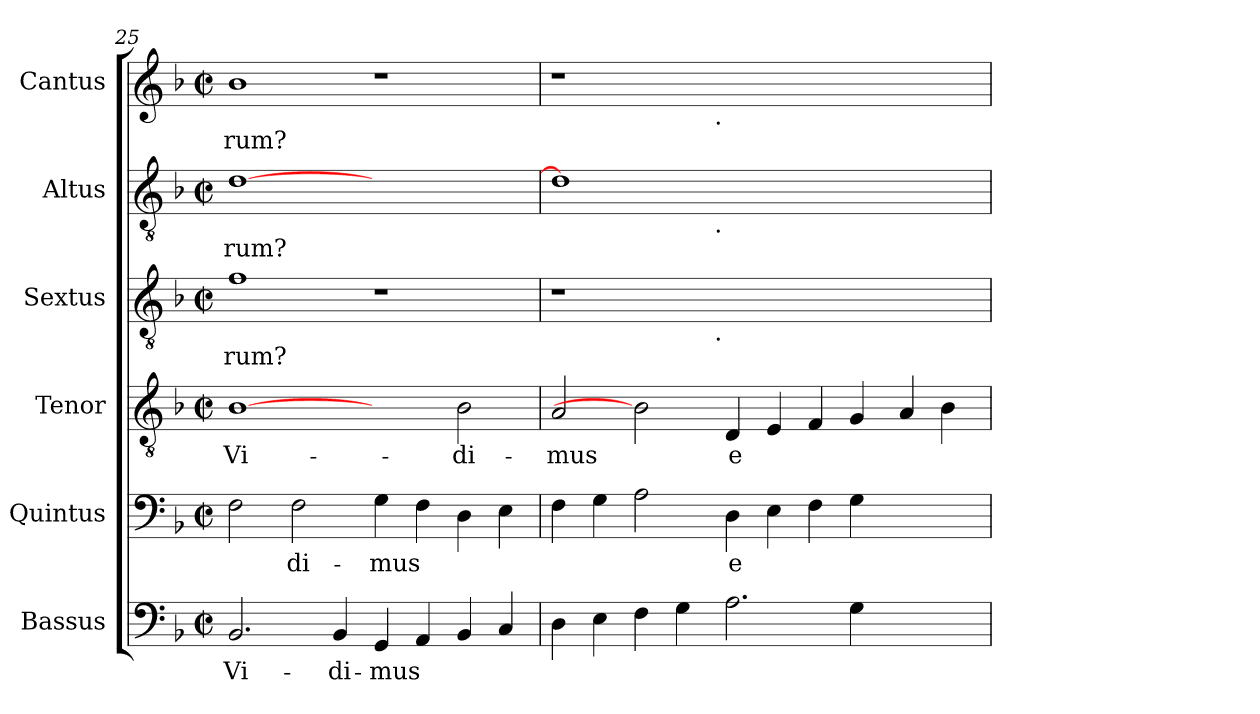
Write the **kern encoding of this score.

**kern	**text	**kern	**text	**kern	**text	**kern	**text	**kern	**text	**kern	**text
*part6	*part6	*part5	*part5	*part4	*part4	*part3	*part3	*part2	*part2	*part1	*part1
*staff6	*staff6	*staff5	*staff5	*staff4	*staff4	*staff3	*staff3	*staff2	*staff2	*staff1	*staff1
*I"Bassus	*	*I"Quintus	*	*I"Tenor	*	*I"Sextus	*	*I"Altus	*	*I"Cantus	*
*I'Bassus	*	*I'Quintus	*	*I'Tenor	*	*I'Sextus	*	*I'Altus	*	*I'Cantus	*
*clefF4	*	*clefF4	*	*clefGv2	*	*clefGv2	*	*clefGv2	*	*clefG2	*
*k[b-]	*	*k[b-]	*	*k[b-]	*	*k[b-]	*	*k[b-]	*	*k[b-]	*
*F:	*	*F:	*	*F:	*	*F:	*	*F:	*	*F:	*
*M2/2	*	*M2/2	*	*M2/2	*	*M2/2	*	*M2/2	*	*M2/2	*
*met(c|)	*	*met(c|)	*	*met(c|)	*	*met(c|)	*	*met(c|)	*	*met(c|)	*
=25	=25	=25	=25	=25	=25	=25	=25	=25	=25	=25	=25
!	!LO:LY:b:cj	!	!	!	!LO:LY:b:cj	!	!LO:LY:b:cj	!	!LO:LY:b:cj	!	!LO:LY:b:cj
2.BB-/	Vi-	2F\	.	[1B-	Vi-	1f	rum?	[1d	-rum?	1b-	-rum?
!	!	!	!LO:LY:b:cj	!	!	!	!	!	!	!	!
.	.	2F\	-di-	.	.	.	.	.	.	.	.
!	!LO:LY:b:cj	!	!	!	!	!	!	!	!	!	!
4BB-/	-di-	.	.	.	.	.	.	.	.	.	.
!	!LO:LY:b	!	!LO:LY:b	!	!	!	!	!	!	!	!
4GG/	-mus	4G\	-mus	2ryy	.	1r	.	1ryy	.	1r	.
4AA/	.	4F\	.	.	.	.	.	.	.	.	.
!	!	!	!	!	!LO:LY:b:cj	!	!	!	!	!	!
4BB-/	.	4D\	.	2B-\	-di-	.	.	.	.	.	.
4C/	.	4E\	.	.	.	.	.	.	.	.	.
!!LO:LB:g=z
=26	=26	=26	=26	=26	=26	=26	=26	=26	=26	=26	=26
!	!	!	!	!	!LO:LY:b:cj	!	!	!	!	!	!
*	*	*	*	*	*	*^	*	*^	*	*^	*
4D\	.	4F\	.	2A/	-mus	1r	2ryy	.	1d]	2ryy	.	1r	2ryy	.
4E\	.	4G\	.	.	.	.	.	.	.	.	.	.	.	.
4F\	.	2A\	.	2B-]	.	.	4...ryy	.	.	4...ryy	.	.	4...ryy	.
4G\	.	.	.	.	.	.	.	.	.	.	.	.	.	.
!	!	!	!	!	!	!	!	!	!	!	!	!	!LO:TX:b:t=.	!
!	!	!	!	!	!	!	!	!	!	!LO:TX:b:t=.	!	!	!	!
!	!	!	!	!	!	!	!LO:TX:b:t=.	!	!	!	!	!	!	!
.	.	.	.	.	.	.	1ryy	.	.	1ryy	.	.	1ryy	.
!	!	!	!LO:LY:b:cj	!	!LO:LY:b:cj	!	!	!	!	!	!	!	!	!
2.A\	.	4D\	e	4D/	e	1.ryy	.	.	1.ryy	.	.	1.ryy	.	.
.	.	4E\	.	4E/	.	.	.	.	.	.	.	.	.	.
.	.	4F\	.	4F/	.	.	.	.	.	.	.	.	.	.
4G\	.	4G\	.	4G/	.	.	.	.	.	.	.	.	.	.
.	.	.	.	.	.	.	2ryy	.	.	2ryy	.	.	2ryy	.
2ryy	.	2ryy	.	4A/	.	.	.	.	.	.	.	.	.	.
.	.	.	.	4B-\	.	.	.	.	.	.	.	.	.	.
.	.	.	.	.	.	.	32ryy	.	.	32ryy	.	.	32ryy	.
*	*	*	*	*	*	*v	*v	*	*	*	*	*v	*v	*
*	*	*	*	*	*	*	*	*v	*v	*	*	*
=	=	=	=	=	=	=	=	=	=	=	=
*-	*-	*-	*-	*-	*-	*-	*-	*-	*-	*-	*-
